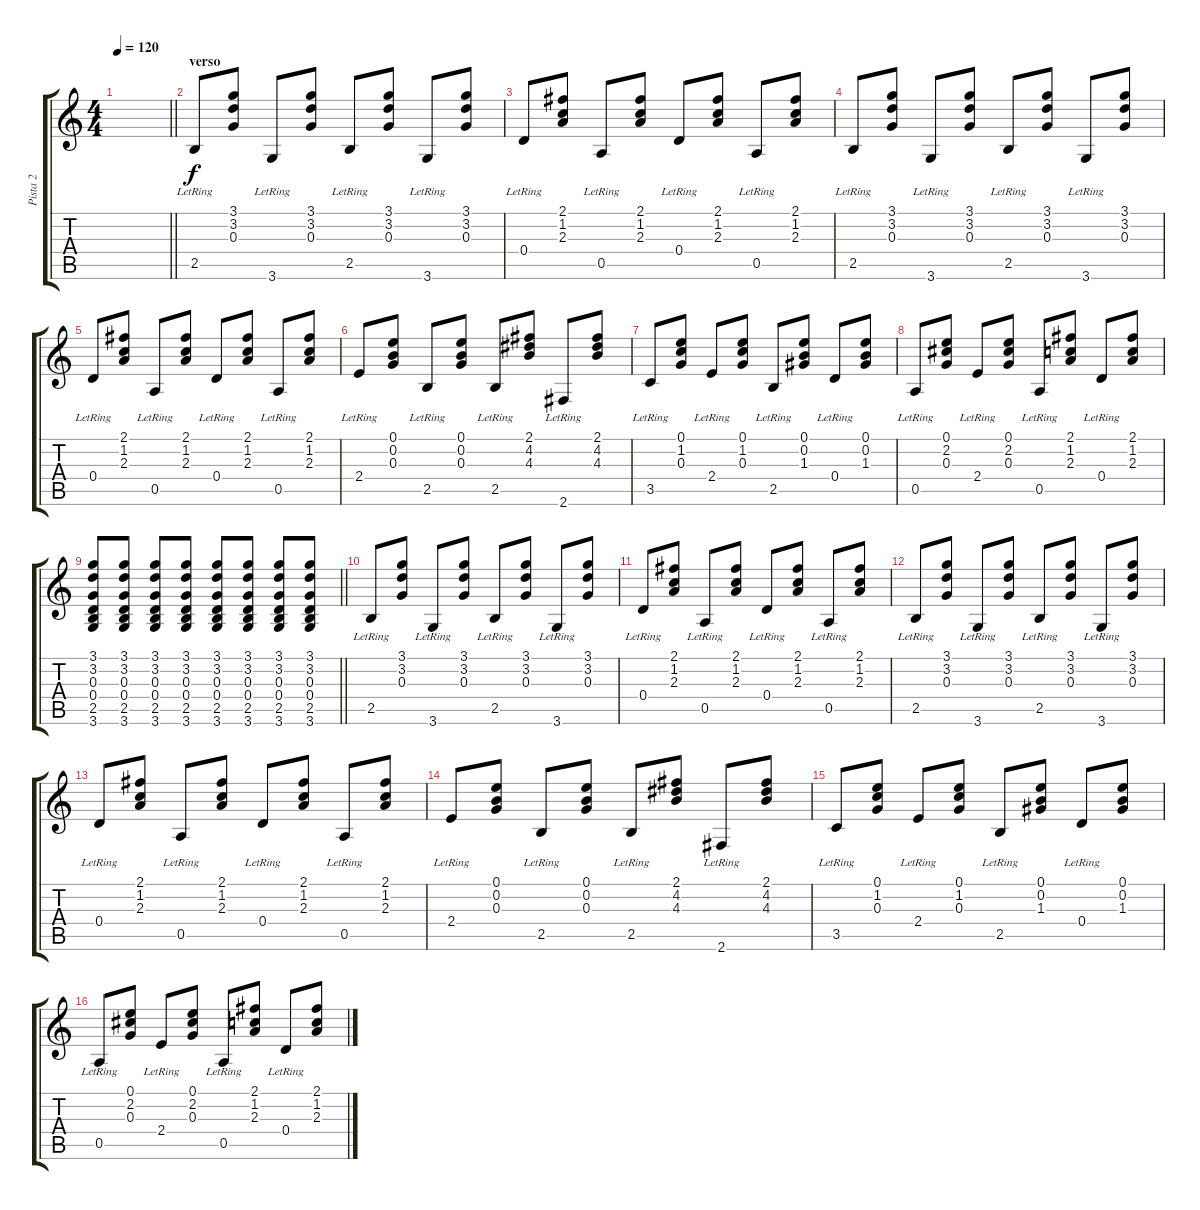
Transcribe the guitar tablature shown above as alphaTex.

\track ("Pista 2" "Pista 2") {instrument acousticguitarsteel}
\staff {score tabs}
\tuning (E4 B3 G3 D3 A2 E2) {hide}
\ts (4 4)
\tempo 120
\clef g2
\barLineRight lightlight
\ks c
|
\section ("" "verso")
2.5{lr}.8 (3.1 3.2 0.3).8 3.6{lr}.8 (3.1 3.2 0.3).8 2.5{lr}.8 (3.1 3.2 0.3).8 3.6{lr}.8 (3.1 3.2 0.3).8 |
0.4{lr}.8 (2.1 1.2 2.3).8 0.5{lr}.8 (2.1 1.2 2.3).8 0.4{lr}.8 (2.1 1.2 2.3).8 0.5{lr}.8 (2.1 1.2 2.3).8 |
2.5{lr}.8 (3.1 3.2 0.3).8 3.6{lr}.8 (3.1 3.2 0.3).8 2.5{lr}.8 (3.1 3.2 0.3).8 3.6{lr}.8 (3.1 3.2 0.3).8 |
0.4{lr}.8 (2.1 1.2 2.3).8 0.5{lr}.8 (2.1 1.2 2.3).8 0.4{lr}.8 (2.1 1.2 2.3).8 0.5{lr}.8 (2.1 1.2 2.3).8 |
2.4{lr}.8 (0.1 0.2 0.3).8 2.5{lr}.8 (0.1 0.2 0.3).8 2.5{lr}.8 (2.1 4.2 4.3).8 2.6{lr}.8 (2.1 4.2 4.3).8 |
3.5{lr}.8 (0.1 1.2 0.3).8 2.4{lr}.8 (0.1 1.2 0.3).8 2.5{lr}.8 (0.1 0.2 1.3).8 0.4{lr}.8 (0.1 0.2 1.3).8 |
0.5{lr}.8 (0.1 2.2 0.3).8 2.4{lr}.8 (0.1 2.2 0.3).8 0.5{lr}.8 (2.1 1.2 2.3).8 0.4{lr}.8 (2.1 1.2 2.3).8 |
\barLineRight lightlight
(3.1 3.2 0.3 0.4 2.5 3.6).8 (3.1 3.2 0.3 0.4 2.5 3.6).8 (3.1 3.2 0.3 0.4 2.5 3.6).8 (3.1 3.2 0.3 0.4 2.5 3.6).8 (3.1 3.2 0.3 0.4 2.5 3.6).8 (3.1 3.2 0.3 0.4 2.5 3.6).8 (3.1 3.2 0.3 0.4 2.5 3.6).8 (3.1 3.2 0.3 0.4 2.5 3.6).8 |
2.5{lr}.8 (3.1 3.2 0.3).8 3.6{lr}.8 (3.1 3.2 0.3).8 2.5{lr}.8 (3.1 3.2 0.3).8 3.6{lr}.8 (3.1 3.2 0.3).8 |
0.4{lr}.8 (2.1 1.2 2.3).8 0.5{lr}.8 (2.1 1.2 2.3).8 0.4{lr}.8 (2.1 1.2 2.3).8 0.5{lr}.8 (2.1 1.2 2.3).8 |
2.5{lr}.8 (3.1 3.2 0.3).8 3.6{lr}.8 (3.1 3.2 0.3).8 2.5{lr}.8 (3.1 3.2 0.3).8 3.6{lr}.8 (3.1 3.2 0.3).8 |
0.4{lr}.8 (2.1 1.2 2.3).8 0.5{lr}.8 (2.1 1.2 2.3).8 0.4{lr}.8 (2.1 1.2 2.3).8 0.5{lr}.8 (2.1 1.2 2.3).8 |
2.4{lr}.8 (0.1 0.2 0.3).8 2.5{lr}.8 (0.1 0.2 0.3).8 2.5{lr}.8 (2.1 4.2 4.3).8 2.6{lr}.8 (2.1 4.2 4.3).8 |
3.5{lr}.8 (0.1 1.2 0.3).8 2.4{lr}.8 (0.1 1.2 0.3).8 2.5{lr}.8 (0.1 0.2 1.3).8 0.4{lr}.8 (0.1 0.2 1.3).8 |
0.5{lr}.8 (0.1 2.2 0.3).8 2.4{lr}.8 (0.1 2.2 0.3).8 0.5{lr}.8 (2.1 1.2 2.3).8 0.4{lr}.8 (2.1 1.2 2.3).8
